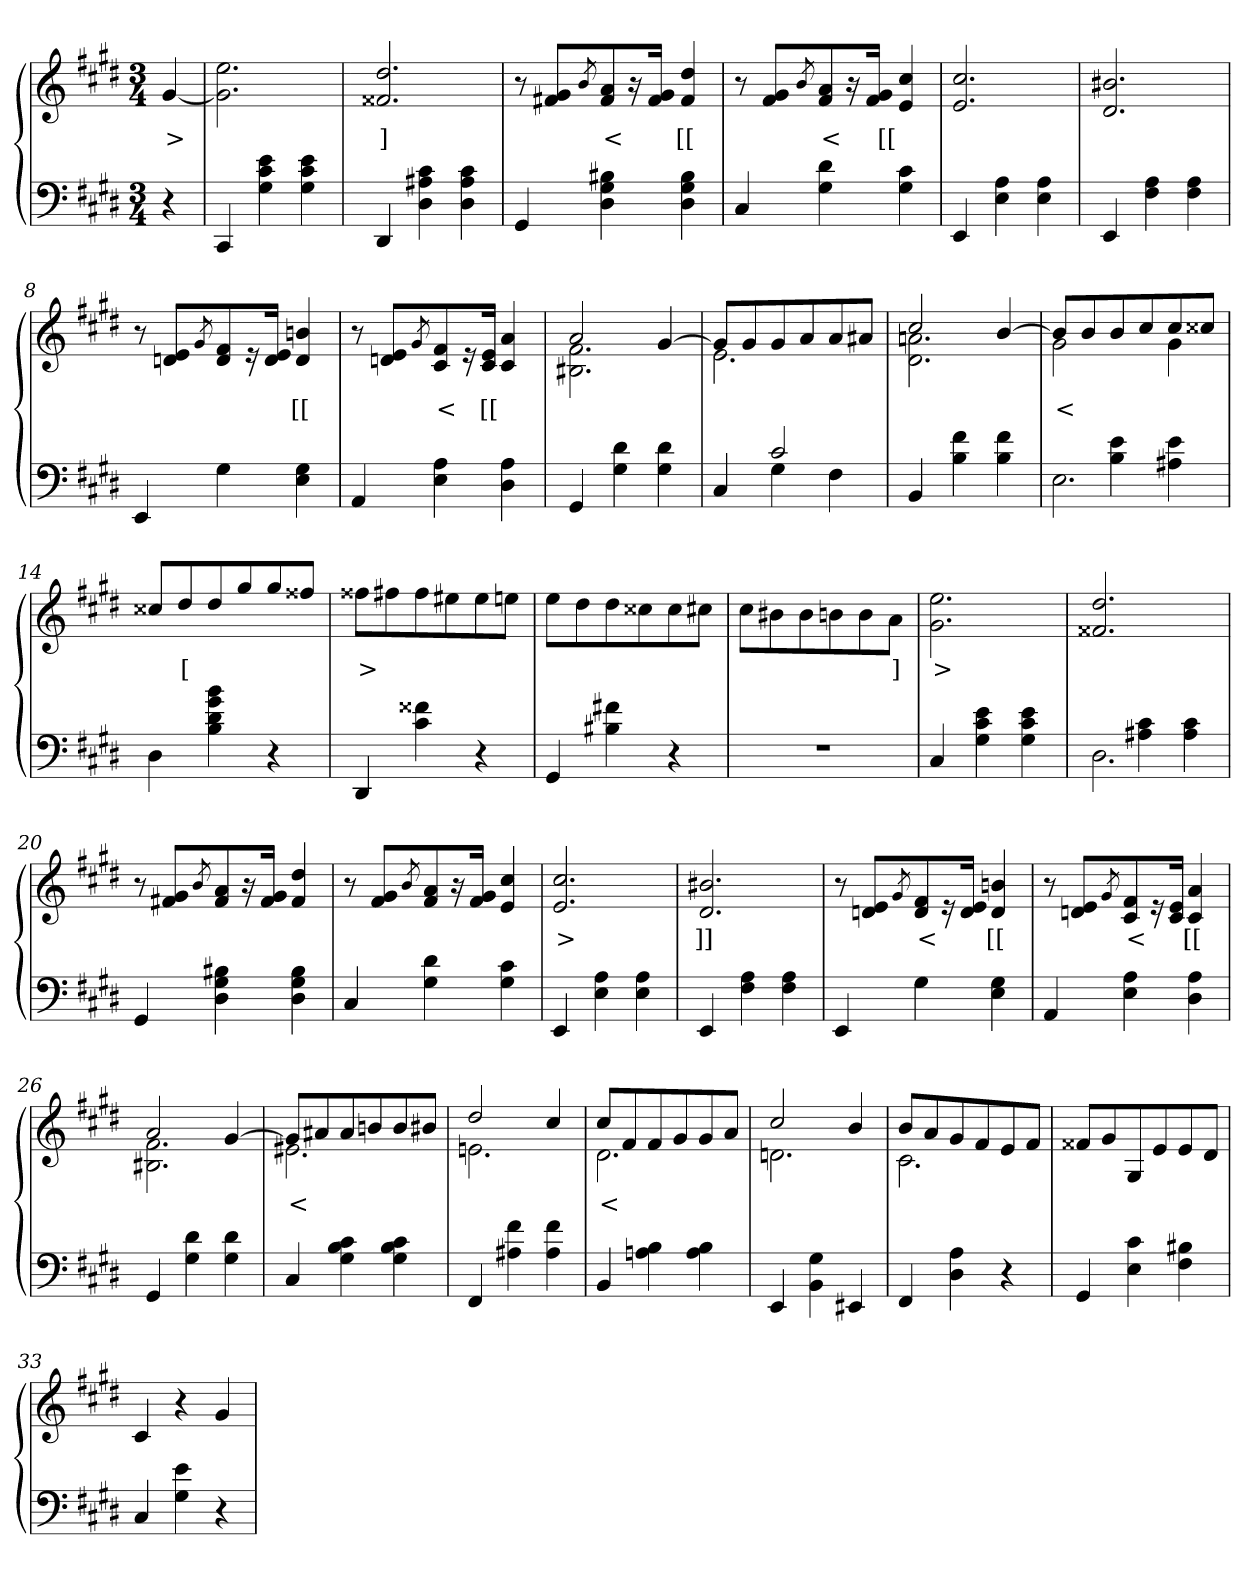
**kern	**kern	**text
*part2	*part1	*part1
*staff2	*staff1	*staff1
*clefF4	*clefG2	*
*k[f#c#g#d#]	*k[f#c#g#d#]	*
*M3/4	*M3/4	*
=1	=1	=1
4r	[4g#	>
=2	=2	=2
4CC#	2.ee 2.g#]	.
4e 4c# 4G#	.	.
4e 4c# 4G#	.	.
=3	=3	=3
4DD#	2.dd# 2.f##X	]
4c# 4A#X 4D#	.	.
4c# 4A# 4D#	.	.
=4	=4	=4
4GG#	8r	.
.	8g# 8f#XL	.
.	8qb/	.
4B#X 4G# 4D#	8a 8f#	<
.	16r	.
.	16g# 16f#Jk	.
4B# 4G# 4D#	4dd# 4f#	[[
=5	=5	=5
4C#/	8r	.
.	8g# 8f#L	.
.	8qb/	.
4d# 4G#	8a 8f#	<
.	16r	.
.	16g# 16f#Jk	.
4c# 4G#	4cc# 4e	[[
=6	=6	=6
4EE	2.cc# 2.e	.
4A 4E	.	.
4A 4E	.	.
=7	=7	=7
4EE	2.b#X 2.d#	.
4A 4F#	.	.
4A 4F#	.	.
=8	=8	=8
4EE	8r	.
.	8e 8dnL	.
.	8qg#/	.
4G#	8f# 8d	.
.	16r	<
.	16e 16dJk	.
4G# 4E	4bn 4d	[[
=9	=9	=9
4AA	8r	.
.	8e 8dnL	.
.	8qg#/	.
4A 4E	8f# 8c#	<
.	16r	.
.	16e 16c#Jk	.
4A 4D#	4a 4c#	[[
=10	=10	=10
*	*^	*
4GG#	2a	2.f# 2.B#X	.
4d# 4G#	.	.	.
4d# 4G#	[4g#	.	.
=11	=11	=11	=11
*^	*	*	*
4C#	4ryy	8g#L]	2.e	.
.	.	8g#	.	.
2c#	4G#	8g#	.	.
.	.	8a	.	.
.	4F#	8a	.	.
.	.	8a#XJ	.	.
*v	*v	*	*	*
=12	=12	=12	=12
4BB	2cc#	2.an 2.d#	.
4f# 4B	.	.	.
4f# 4B	[4b	.	.
=13	=13	=13	=13
*^	*	*	*
4ryy	2.E	8bL]	2g#	<
.	.	8b	.	.
4e 4B\	.	8b	.	.
.	.	8cc#	.	.
4e 4A#X\	.	8cc#	4g#	.
.	.	8cc##XJ	.	.
*v	*v	*	*	*
*	*v	*v	*
=14	=14	=14
4D#	8cc##X/L	.
.	8dd#	[
4b\ 4g#\ 4d#\ 4B\	8dd#	.
.	8gg#	.
4r	8gg#	.
.	8ff##XJ	.
=15	=15	=15
4DD#	8ff##XL	>
.	8ff#X	.
4f##X 4c#	8ff#	.
.	8ee#X	.
4r	8ee#	.
.	8eenJ	.
=16	=16	=16
4GG#	8eeL	.
.	8dd#	.
4f#X 4B#X	8dd#	.
.	8cc##X	.
4r	8cc##	.
.	8cc#XJ	.
=17	=17	=17
2.r	8cc#L	.
.	8b#X	.
.	8b#	.
.	8bn	.
.	8b	.
.	8aJ	]
=18	=18	=18
4C#	2.ee 2.g#	>
4e 4c# 4G#	.	.
4e 4c# 4G#	.	.
=19	=19	=19
*^	*	*
4ryy	2.D#	2.dd# 2.f##X	.
4c# 4A#X\	.	.	.
4c# 4A#\	.	.	.
*v	*v	*	*
=20	=20	=20
4GG#	8r	.
.	8g# 8f#XL	.
.	8qb/	.
4B#X 4G# 4D#	8a 8f#	.
.	16r	.
.	16g# 16f#Jk	.
4B# 4G# 4D#	4dd# 4f#	.
=21	=21	=21
4C#	8r	.
.	8g# 8f#L	.
.	8qb/	.
4d# 4G#	8a 8f#	.
.	16r	.
.	16g# 16f#Jk	.
4c# 4G#	4cc# 4e	.
=22	=22	=22
4EE	2.cc# 2.e	>
4A 4E	.	.
4A 4E	.	.
=23	=23	=23
4EE	2.b#X 2.d#	]]
4A 4F#	.	.
4A 4F#	.	.
=24	=24	=24
4EE	8r	.
.	8e 8dnL	.
.	8qg#/	.
4G#	8f# 8d	<
.	16r	.
.	16e 16dJk	.
4G# 4E	4bn 4d	[[
=25	=25	=25
4AA	8r	.
.	8e 8dnL	.
.	8qg#/	.
4A 4E	8f# 8c#	<
.	16r	.
.	16e 16c#Jk	.
4A 4D#	4a 4c#	[[
=26	=26	=26
*	*^	*
4GG#	2a	2.f# 2.B#X	.
4d# 4G#	.	.	.
4d# 4G#	[4g#	.	.
=27	=27	=27	=27
4C#	8g#L]	2.e#X	<
.	8a#X	.	.
4c# 4B 4G#	8a#	.	.
.	8bn	.	.
4c# 4B 4G#	8b	.	.
.	8b#XJ	.	.
=28	=28	=28	=28
4FF#	2dd#	2.en	.
4f# 4A#X	.	.	.
4f# 4A#	4cc#	.	.
=29	=29	=29	=29
4BB	8cc#L	2.d#	<
.	8f#	.	.
4B 4An	8f#	.	.
.	8g#	.	.
4B 4A	8g#	.	.
.	8aJ	.	.
=30	=30	=30	=30
4EE	2cc#	2.dn	.
4G# 4BB	.	.	.
4EE#X	4b	.	.
=31	=31	=31	=31
4FF#	8bL	2.c#	.
.	8a	.	.
4A 4D#	8g#	.	.
.	8f#	.	.
4r	8e	.	.
.	8f#J	.	.
*	*v	*v	*
=32	=32	=32
4GG#	8f##XL	.
.	8g#	.
4c# 4E	8G#	.
.	8e	.
4B#X 4F#	8e	.
.	8d#J	.
=33	=33	=33
4C#	4c#	.
4e 4G#	4r	.
4r	4g#	.
=	=	=
*-	*-	*-
